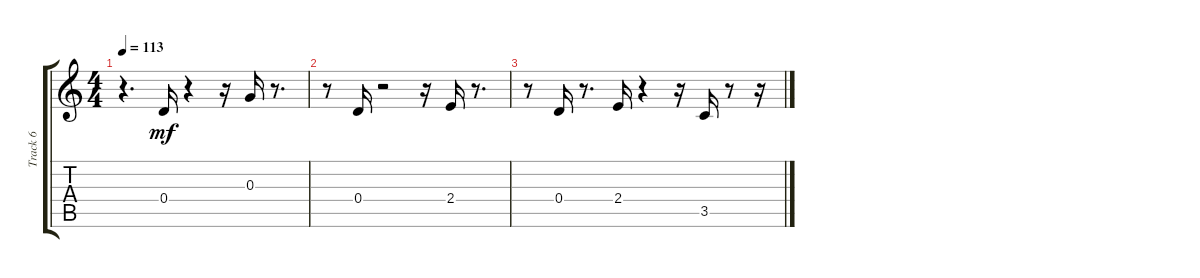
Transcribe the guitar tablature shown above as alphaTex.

\track ("Track 6" "Track 6") {instrument electricguitarmuted}
\staff {score tabs}
\tuning (E4 B3 G3 D3 A2 E2) {hide}
\ts (4 4)
\tempo 113
\clef g2
\ks c
r.4{d dy mf} 0.4.16 r.4 r.16 0.3.16 r.8{d} |
r.8 0.4.16 r.2 r.16 2.4.16 r.8{d} |
r.8 0.4.16 r.8{d} 2.4.16 r.4 r.16 3.5.16 r.8 r.16
